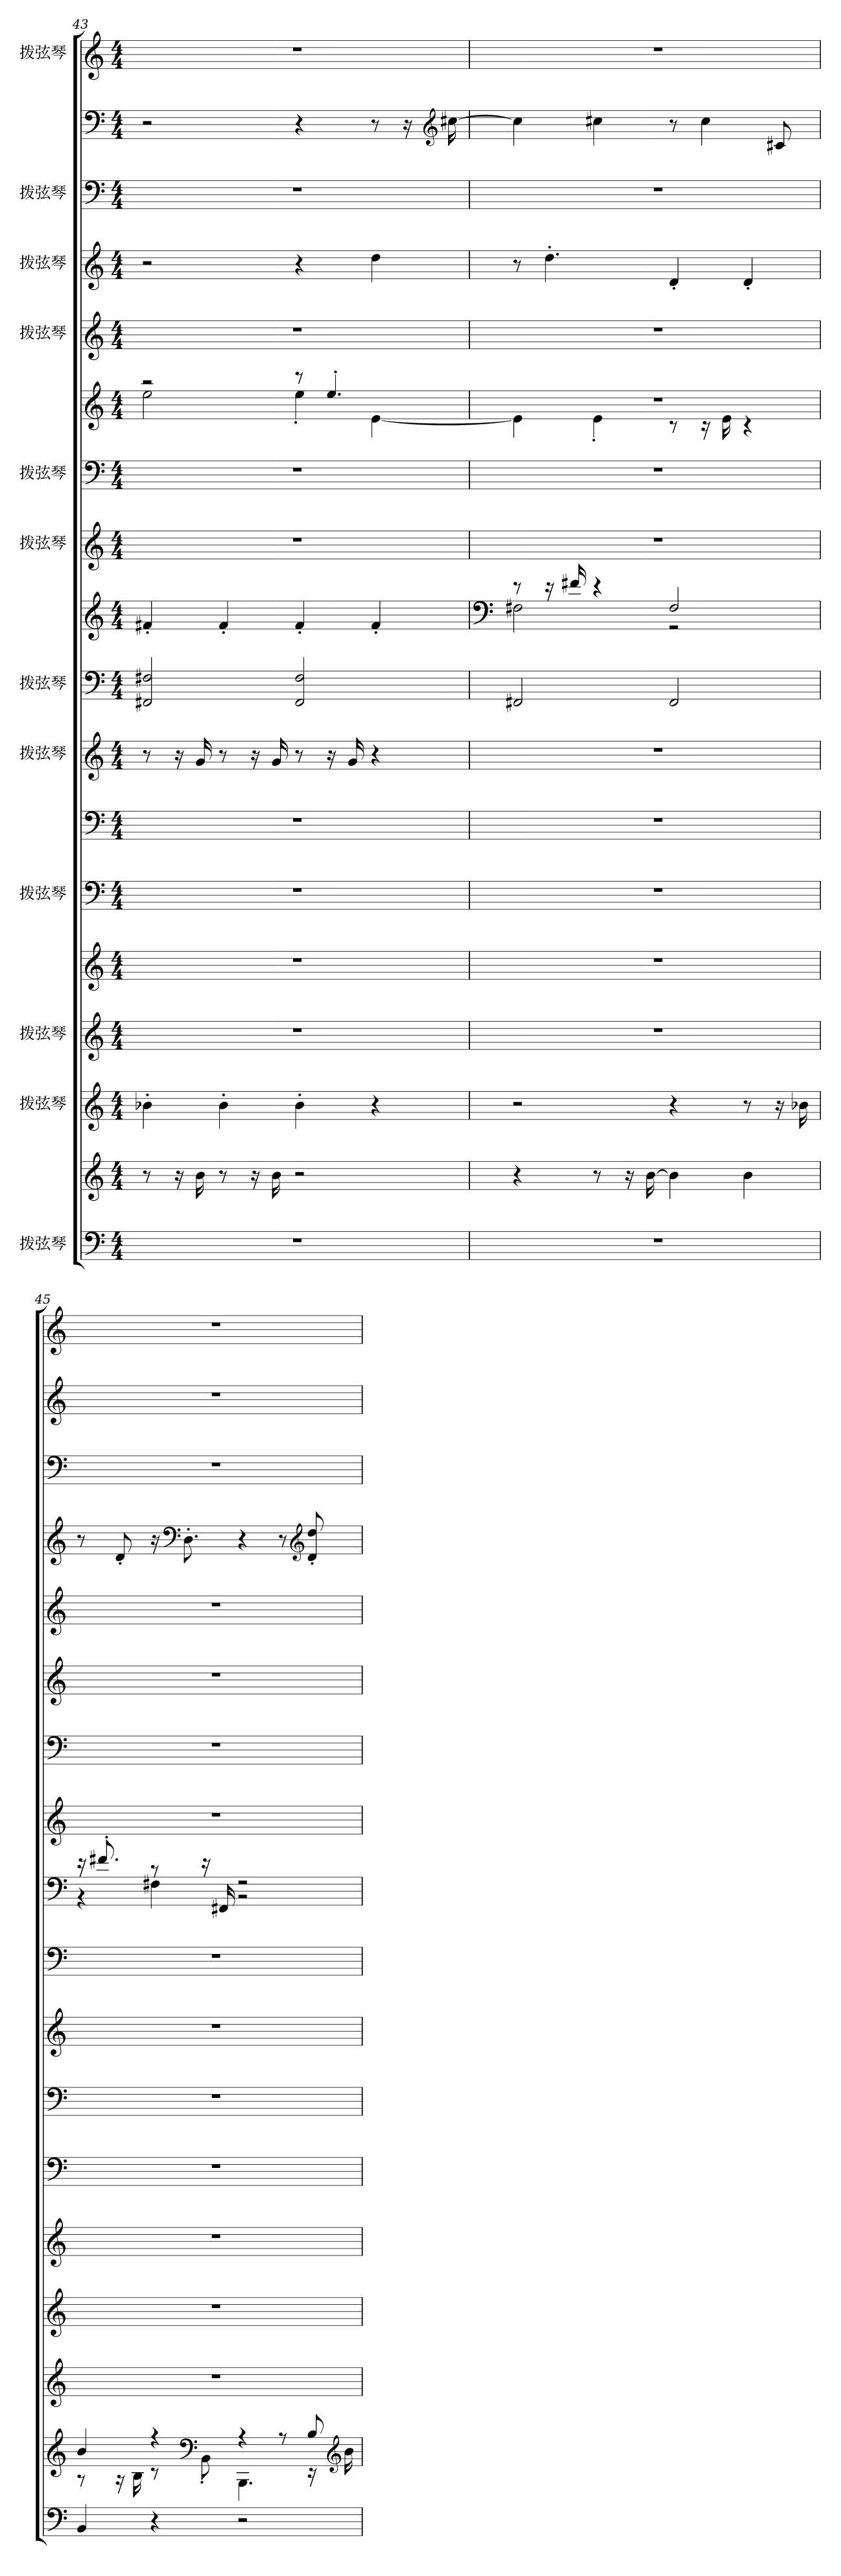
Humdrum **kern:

**kern	**kern	**kern	**kern	**kern	**kern	**kern	**kern	**kern	**kern	**kern	**kern	**kern	**kern	**kern	**kern	**kern	**kern
*part12	*part12	*part11	*part10	*part10	*part9	*part9	*part8	*part7	*part7	*part6	*part5	*part5	*part4	*part3	*part2	*part2	*part1
*staff18	*staff17	*staff16	*staff15	*staff14	*staff13	*staff12	*staff11	*staff10	*staff9	*staff8	*staff7	*staff6	*staff5	*staff4	*staff3	*staff2	*staff1
*I"拨弦琴	*	*I"拨弦琴	*I"拨弦琴	*	*I"拨弦琴	*	*I"拨弦琴	*I"拨弦琴	*	*I"拨弦琴	*I"拨弦琴	*	*I"拨弦琴	*I"拨弦琴	*I"拨弦琴	*	*I"拨弦琴
*clefF4	*clefG2	*clefG2	*clefG2	*clefG2	*clefF4	*clefF4	*clefG2	*clefF4	*clefG2	*clefG2	*clefF4	*clefG2	*clefG2	*clefG2	*clefF4	*clefF4	*clefG2
*k[]	*k[]	*k[]	*k[]	*k[]	*k[]	*k[]	*k[]	*k[]	*k[]	*k[]	*k[]	*k[]	*k[]	*k[]	*k[]	*k[]	*k[]
*M4/4	*M4/4	*M4/4	*M4/4	*M4/4	*M4/4	*M4/4	*M4/4	*M4/4	*M4/4	*M4/4	*M4/4	*M4/4	*M4/4	*M4/4	*M4/4	*M4/4	*M4/4
=43	=43	=43	=43	=43	=43	=43	=43	=43	=43	=43	=43	=43	=43	=43	=43	=43	=43
*	*	*	*	*	*	*	*	*	*	*	*	*^	*	*	*	*	*
1r	8r	4b-X'\	1r	1r	1r	1r	8r	2FF#X/ 2F#X/	4f#X'/	1r	1r	2r	2ee\	1r	2r	1r	2r	1r
.	16r	.	.	.	.	.	16r	.	.	.	.	.	.	.	.	.	.	.
.	16b\	.	.	.	.	.	16g/	.	.	.	.	.	.	.	.	.	.	.
.	8r	4b-'\	.	.	.	.	8r	.	4f#'/	.	.	.	.	.	.	.	.	.
.	16r	.	.	.	.	.	16r	.	.	.	.	.	.	.	.	.	.	.
.	16b\	.	.	.	.	.	16g/	.	.	.	.	.	.	.	.	.	.	.
.	2r	4b-'\	.	.	.	.	8r	2FF#/ 2F#/	4f#'/	.	.	8r	4ee'\	.	4r	.	4r	.
.	.	.	.	.	.	.	16r	.	.	.	.	4.ee'/	.	.	.	.	.	.
.	.	.	.	.	.	.	16g/	.	.	.	.	.	.	.	.	.	.	.
.	.	4r	.	.	.	.	4r	.	4f#'/	.	.	.	[4e\	.	4dd\	.	8r	.
.	.	.	.	.	.	.	.	.	.	.	.	.	.	.	.	.	16r	.
*	*	*	*	*	*	*	*	*	*	*	*	*	*	*	*	*	*clefG2	*
.	.	.	.	.	.	.	.	.	.	.	.	.	.	.	.	.	[16cc#X\	.
!!LO:PB:g=z
=44	=44	=44	=44	=44	=44	=44	=44	=44	=44	=44	=44	=44	=44	=44	=44	=44	=44	=44
*	*	*	*	*	*	*	*	*	*clefF4	*	*	*	*	*	*	*	*	*
*	*	*	*	*	*	*	*	*	*^	*	*	*	*	*	*	*	*	*
1r	4r	2r	1r	1r	1r	1r	1r	2FF#X/	8r	2F#X\	1r	1r	1r	4e\]	1r	8r	1r	4cc#\]	1r
.	.	.	.	.	.	.	.	.	16r	.	.	.	.	.	.	4.dd'\	.	.	.
.	.	.	.	.	.	.	.	.	16f#X/	.	.	.	.	.	.	.	.	.	.
.	8r	.	.	.	.	.	.	.	4r	.	.	.	.	4e'\	.	.	.	4cc#X\	.
.	16r	.	.	.	.	.	.	.	.	.	.	.	.	.	.	.	.	.	.
.	[16b\	.	.	.	.	.	.	.	.	.	.	.	.	.	.	.	.	.	.
.	4b\]	4r	.	.	.	.	.	2FF#/	2F#/	2r	.	.	.	8r	.	4d'/	.	8r	.
.	.	.	.	.	.	.	.	.	.	.	.	.	.	16r	.	.	.	4cc#\	.
.	.	.	.	.	.	.	.	.	.	.	.	.	.	16e\	.	.	.	.	.
.	4b\	8r	.	.	.	.	.	.	.	.	.	.	.	4r	.	4d'/	.	.	.
.	.	16r	.	.	.	.	.	.	.	.	.	.	.	.	.	.	.	8c#X/	.
.	.	16b-X\	.	.	.	.	.	.	.	.	.	.	.	.	.	.	.	.	.
*	*	*	*	*	*	*	*	*	*	*	*	*	*v	*v	*	*	*	*	*
=45	=45	=45	=45	=45	=45	=45	=45	=45	=45	=45	=45	=45	=45	=45	=45	=45	=45	=45
*	*^	*	*	*	*	*	*	*	*	*	*	*	*	*	*	*	*	*
4BB/	4b/	8r	1r	1r	1r	1r	1r	1r	1r	16r	4r	1r	1r	1r	1r	8r	1r	1r	1r
.	.	.	.	.	.	.	.	.	.	8.f#X'/	.	.	.	.	.	.	.	.	.
.	.	16r	.	.	.	.	.	.	.	.	.	.	.	.	.	8d'/	.	.	.
.	.	16B\	.	.	.	.	.	.	.	.	.	.	.	.	.	.	.	.	.
4r	4r	8r	.	.	.	.	.	.	.	8r	4F#X\	.	.	.	.	16r	.	.	.
*	*	*	*	*	*	*	*	*	*	*	*	*	*	*	*	*clefF4	*	*	*
.	.	.	.	.	.	.	.	.	.	.	.	.	.	.	.	8.D'\	.	.	.
*	*clefF4	*	*	*	*	*	*	*	*	*	*	*	*	*	*	*	*	*	*
.	.	8BB'\	.	.	.	.	.	.	.	16r	.	.	.	.	.	.	.	.	.
.	.	.	.	.	.	.	.	.	.	16FF#X/	.	.	.	.	.	.	.	.	.
2r	4r	4.BBB\	.	.	.	.	.	.	.	2r	2r	.	.	.	.	4r	.	.	.
.	8r	.	.	.	.	.	.	.	.	.	.	.	.	.	.	8r	.	.	.
*	*	*	*	*	*	*	*	*	*	*	*	*	*	*	*	*clefG2	*	*	*
.	8B/	16r	.	.	.	.	.	.	.	.	.	.	.	.	.	8d/' 8dd/'	.	.	.
*	*clefG2	*	*	*	*	*	*	*	*	*	*	*	*	*	*	*	*	*	*
.	.	16b\	.	.	.	.	.	.	.	.	.	.	.	.	.	.	.	.	.
*	*v	*v	*	*	*	*	*	*	*	*v	*v	*	*	*	*	*	*	*	*
=	=	=	=	=	=	=	=	=	=	=	=	=	=	=	=	=	=
*-	*-	*-	*-	*-	*-	*-	*-	*-	*-	*-	*-	*-	*-	*-	*-	*-	*-
